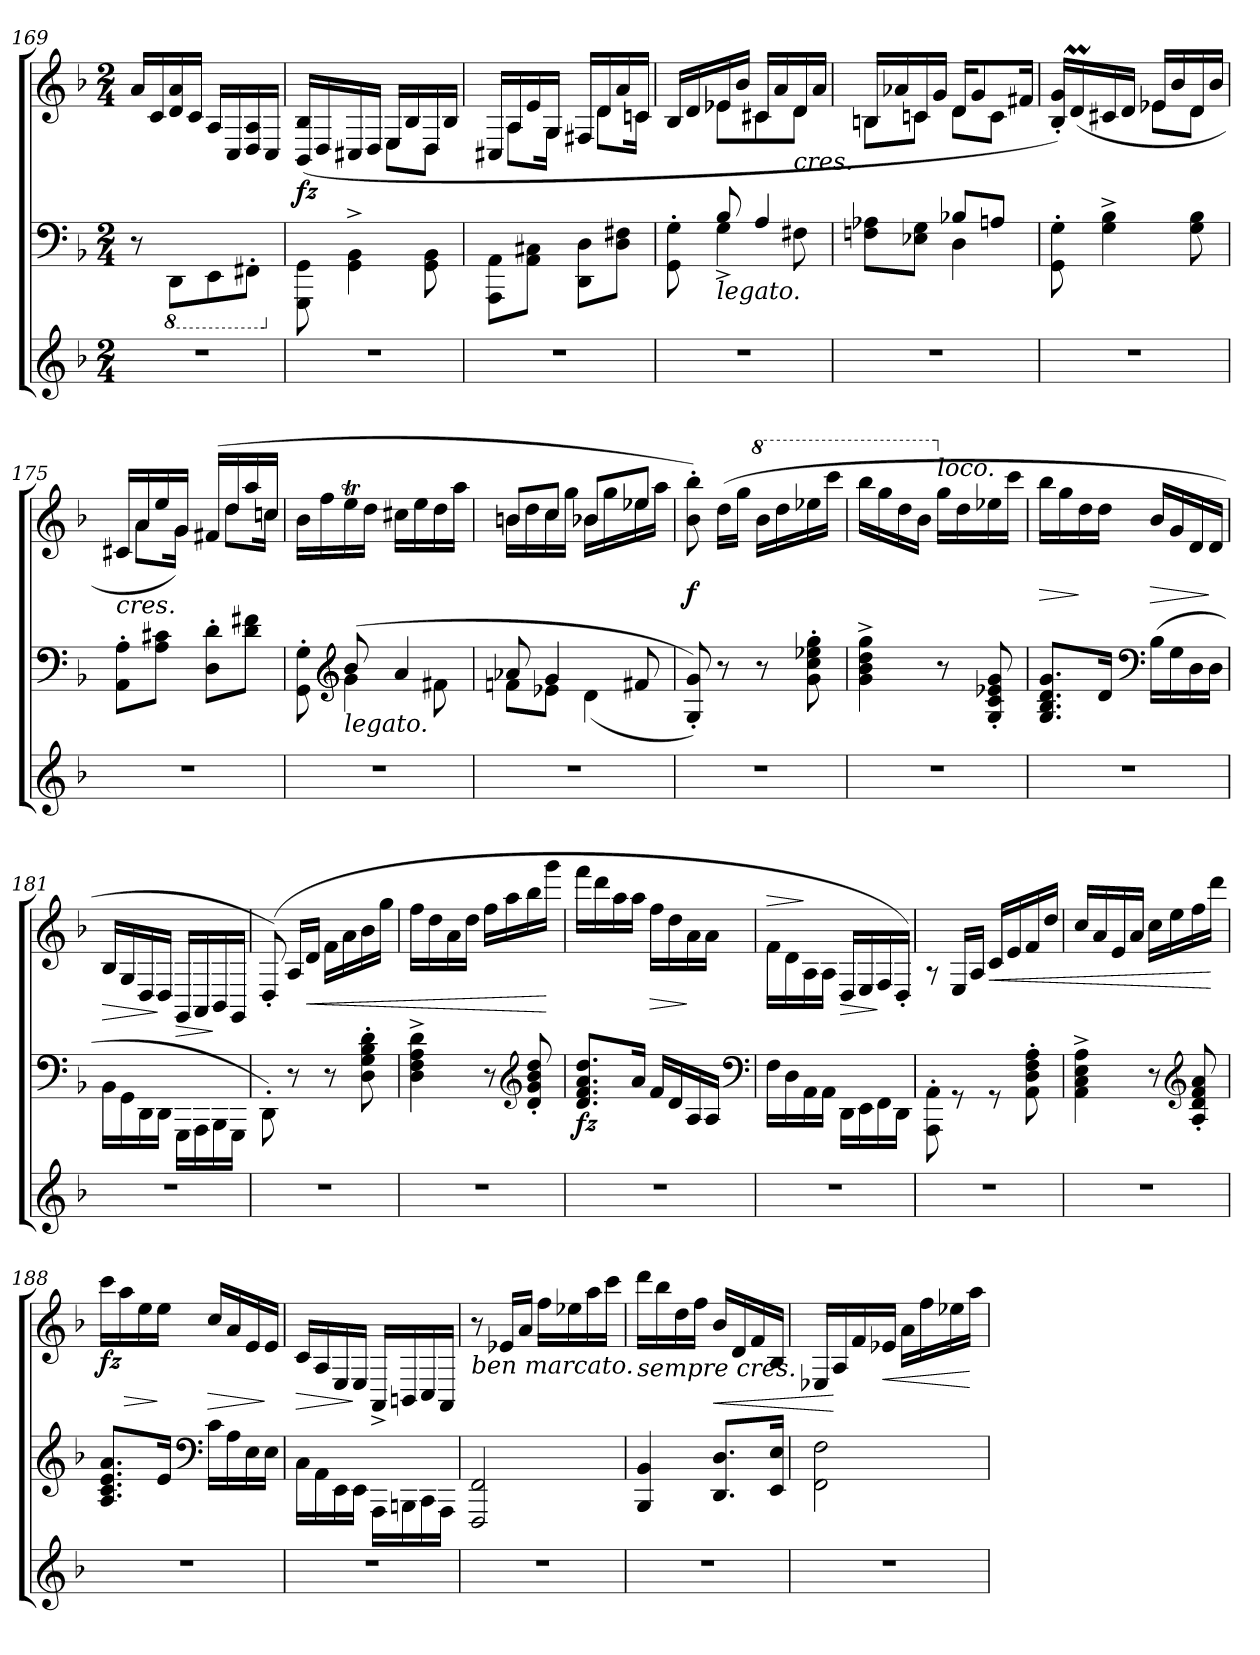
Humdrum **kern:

**kern	**kern	**kern	**dynam
*part2	*part1	*part1	*part1
*staff3	*staff2	*staff1	*staff1/2
*clefG2	*clefF4	*clefG2	*
*k[b-]	*k[b-]	*k[b-]	*
*F:	*F:	*F:	*
*M2/4	*M2/4	*M2/4	*
=169	=169	=169	=169
2r	8r	16aLL	.
.	.	16c	.
*	*8ba	*	*
.	8DDD\L	16d 16a	.
.	.	16cJJ	.
.	8EEE\	16A/LL	.
.	.	16C/	.
.	8FFF#X'>\J	16D/ 16A/	.
.	.	16C/JJ	.
=170	=170	=170	=170
*	*X8ba	*	*
*	*	*^	*
2r	8GGG\ 8GG\	(16BB-/ 16B-/LL	4ryy	fz
.	.	16D/	.	.
.	4GG^<\ 4BB-^<\	16C#X	.	.
.	.	16D/JJ	.	.
.	.	16E/LL	8E\L	.
.	.	16B-/	.	.
.	8GG\ 8BB-\	16D/	8D\J	.
.	.	16B-/JJ	.	.
=171	=171	=171	=171	=171
2r	8AAA\ 8AA\L	16C#XLL	16ryy	.
.	.	16A/	8A\L	.
.	8AA\ 8C#X\J	16e/	.	.
.	.	16G/JJ	16G\Jk	.
.	8DD\ 8D\L	16F#XLL	16ryy	.
.	.	16d	8dL	.
.	8D\ 8F#X\J	16a	.	.
.	.	16cnJJ	16cnJk	.
=172	=172	=172	=172	=172
*	*^	*	*	*
2r	8reyy	8GG'>\ 8G'>\	16B-LL	8ryy	.
.	.	.	16d	.	.
!	!LO:TX:b:i:t=legato.	!	!	!	!
.	8B-	4G^<	16e-X	8e-XL	.
.	.	.	16b-JJ	.	.
.	4A	.	16c#XLL	8c#X	.
.	.	.	16a	.	.
!	!	!	!LO:TX:c:i:t=cres.	!	!
.	.	8F#X	16d	8dJ	.
.	.	.	16aJJ	.	.
=173	=173	=173	=173	=173	=173
2r	4reyy	8Fn 8A-XL	16BnLL	8BnL	.
.	.	.	16a-X	.	.
.	.	8E-X 8GJ	16cn	8cnJ	.
.	.	.	16gJJ	.	.
.	8B-XL	4D	16dKL	8dL	.
.	.	.	8g	.	.
.	8AnJ	.	.	8cJ	.
.	.	.	16f#XJk	.	.
*	*v	*v	*	*	*
=174	=174	=174	=174	=174
2r	8GG'>\ 8G'>\	16B-'> 16g'>LL)	4rDyy	.
.	.	(>16dM	.	.
.	4G^< 4B-^<	16c#X	.	.
.	.	16dJJ	.	.
.	.	16e-XLL	8e-XL	.
.	.	16b-	.	.
.	8G 8B-	16d	8dJ	.
.	.	16b-JJ	.	.
=175	=175	=175	=175	=175
!	!	!LO:TX:c:i:t=cres.	!	!
2r	8AA'> 8A'>L	16c#XLL	16rFyy	.
.	.	16a	8aL	.
.	8A 8c#XJ	16ee	.	.
.	.	16gJJ	16gJk)	.
.	8D'> 8d'>L	(>16f#XLL	16rAyy	.
.	.	16dd	8ddL	.
.	8d 8f#XJ	16aa	.	.
.	.	16ccnJJ	16ccnJk	.
*	*	*v	*v	*
=176	=176	=176	=176
*	*^	*	*
2r	8reyy	8GG'>\ 8G'>\	16b-LL	.
.	.	.	16ff	.
*	*clefG2	*	*	*
!	!LO:TX:b:i:t=legato.	!	!	!
.	(8b-	4g	16eet	.
.	.	.	16ddJJ	.
.	4a	.	16cc#XLL	.
.	.	.	16ee	.
.	.	8f#X	16dd	.
.	.	.	16aaJJ	.
=177	=177	=177	=177	=177
*	*	*	*^	*
2r	8a-X	8fnL	16bn\LL	8bn/L	.
.	.	.	16dd\	.	.
.	4g	8e-XJ	16cc	8cc/J	.
.	.	.	16ggJJ	.	.
.	.	(<4d	16b-X\LL	8b-X/L	.
.	.	.	16gg\	.	.
.	8f#X	.	16ee-X	8ee-X/J	.
.	.	.	16aaJJ	.	.
*	*v	*v	*	*	*
*	*	*v	*v	*
=178	=178	=178	=178
2r	8G'< 8g'<))	8b-'> 8bb-'>)	f
.	8r	(>16ddLL	.
.	.	16ggJJ	.
*	*	*8va	*
.	8r	16bb-LL	.
.	.	16ddd	.
.	8g'> 8cc'> 8ee-X'> 8gg'>	16eee-X	.
.	.	16ccccJJ	.
=179	=179	=179	=179
2r	4g^> 4b-^> 4dd^> 4gg^>	16bbb-LL	.
.	.	16ggg	.
.	.	16ddd	.
.	.	16bb-JJ	.
*	*	*X8va	*
!	!	!LO:TX:a:i:t=loco.	!
.	8r	16ggLL	.
.	.	16dd	.
.	8G'< 8c'< 8e-X'< 8g'<	16ee-X	.
.	.	16cccJJ	.
=180	=180	=180	=180
2r	8.G 8.B- 8.d 8.gL	16bb-LL	>
.	.	16gg	.
.	.	16dd	]
.	16dJk	16ddJJ	.
*	*clefF4	*	*
.	(<16B-LL	16b-/LL	>
.	16G	16g/	.
.	16D	16d/	.
.	16DJJ	16d/JJ	]
=181	=181	=181	=181
2r	16BB-\LL	16B-/LL	>
.	16GG\	16G/	.
.	16DD\	16D/	.
.	16DD\JJ	16D/JJ	]
.	16GGG\LL	16GG/LL	>
.	16AAA\	16AA/	.
.	16BBB-\	16BB-/	]
.	16GGG\JJ	16GG/JJ	.
=182	=182	=182	=182
2r	8DD'<\)	(>8D'>/)	.
.	8r	16A/LL	.
.	.	16d/JJ	<
.	8r	16fLL	.
.	.	16a	.
.	8D'> 8G'> 8B-'> 8d'>	16b-	.
.	.	16ggJJ	.
=183	=183	=183	=183
2r	4D^< 4F^< 4A^< 4d^<	16ffLL	.
.	.	16dd	.
.	.	16a	.
.	.	16ddJJ	.
.	8r	16ffLL	.
.	.	16aa	.
*	*clefG2	*	*
.	8d'</ 8g'</ 8b-'</ 8dd'</	16bb-	.
.	.	16gggJJ	[
=184	=184	=184	=184
!	!	!	!LO:DY:b=2
2r	8.d 8.f 8.a 8.ddL	16fffLL	fz
.	.	16ddd	.
.	.	16aa	.
.	16aJk	16aaJJ	.
.	16fLL	16ffLL	>
.	16d	16dd	.
.	16A	16a	]
.	16AJJ	16aJJ	.
*	*clefF4	*	*
=185	=185	=185	=185
!	!	!	!LO:HP:a
2r	16F\LL	16f\LL	>
.	16D\	16d\	.
.	16AA\	16A\	]
.	16AA\JJ	16A\JJ	.
!	!	!	!LO:HP:b
.	16DD\LL	16D/LL	>
.	16EE\	16E/	.
.	16FF\	16F/	]
.	16DD\JJ	16D'>/JJ)	.
=186	=186	=186	=186
2r	8AAA'>\ 8AA'>\	8rA	.
.	8rGG	16E/LL	.
.	.	16A/JJ	.
!	!	!	!LO:HP:b
.	8rGG	16c/LL	<
.	.	16e/	.
.	8AA'> 8D'> 8F'> 8A'>	16f/	.
.	.	16dd/JJ	.
=187	=187	=187	=187
2r	4AA^> 4C^> 4E^> 4A^>	16cc/LL	.
.	.	16a/	.
.	.	16e/	.
.	.	16a/JJ	.
.	8r	16ccLL	.
.	.	16ee	.
*	*clefG2	*	*
.	8A'< 8d'< 8f'< 8a'<	16ff	.
.	.	16dddJJ	[
=188	=188	=188	=188
!	!	!	!LO:HP:b
!	!	!	!LO:DY:n=1:b
2r	8.A 8.c 8.e 8.aL	16cccLL	> fz
.	.	16aa	.
.	.	16ee	.
.	16eJk	16eeJJ	]
*	*clefF4	*	*
!	!	!	!LO:HP:b
.	16cLL	16cc/LL	>
.	16A	16a/	.
.	16E	16e/	.
.	16EJJ	16e/JJ	]
=189	=189	=189	=189
!	!	!	!LO:HP:b
2r	16C\LL	16c\LL	>
.	16AA\	16A/	.
.	16EE\	16E/	.
.	16EE\JJ	16E/JJ	]
.	16AAA\LL	16AA^>/LL	.
.	16BBBn\	16BBn/	.
.	16CC\	16C/	.
.	16AAA\JJ	16AA/JJ	.
=190	=190	=190	=190
!	!	!LO:TX:b:i:t=ben marcato.	!
2r	2FFF 2FF	8r	.
.	.	16e-X/LL	.
.	.	16a/JJ	.
.	.	16ffLL	.
.	.	16ee-X	.
.	.	16aa	.
.	.	16cccJJ	.
=191	=191	=191	=191
!	!	!LO:TX:b:i:t=sempre cres.	!
2r	4BBB-/ 4BB-/	16dddLL	.
.	.	16bb-	.
.	.	16dd	.
.	.	16ffJJ	.
!	!	!	!LO:HP:b
.	8.DD/ 8.D/L	16b-/LL	<
.	.	16d/	.
.	.	16f/	.
.	16EE/ 16E/Jk	16B-/JJ	.
=192	=192	=192	=192
2r	2FF\ 2F\	16E-X/LL	.
.	.	16A/	[
.	.	16f/	.
!	!	!	!LO:HP:b
.	.	16e-X/JJ	<
.	.	16aLL	.
.	.	16ff	.
.	.	16ee-X	.
.	.	16aaJJ	[
=	=	=	=
*-	*-	*-	*-
